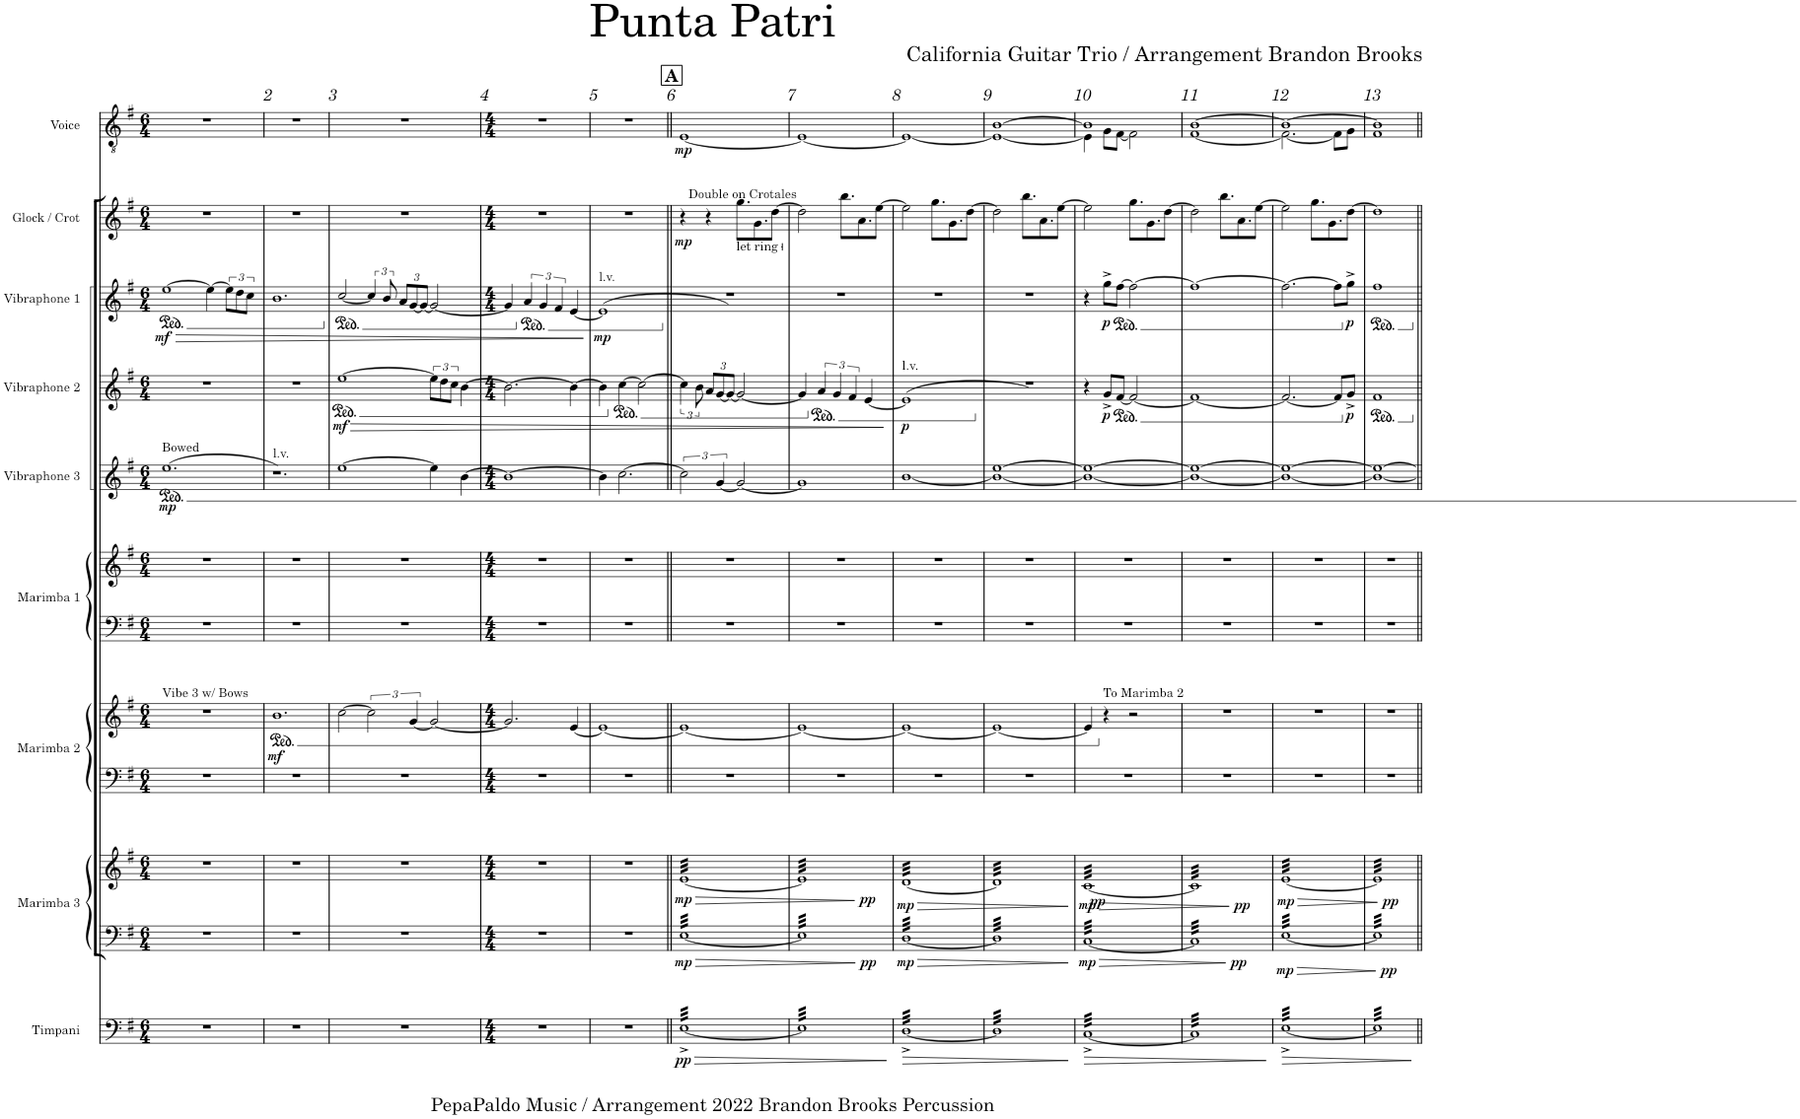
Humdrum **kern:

**kern	**dynam	**kern	**kern	**dynam	**kern	**kern	**dynam	**kern	**kern	**kern	**dynam	**kern	**dynam	**kern	**dynam	**kern	**dynam	**kern	**dynam
*part9	*part9	*part8	*part8	*part8	*part7	*part7	*part7	*part6	*part6	*part5	*part5	*part4	*part4	*part3	*part3	*part2	*part2	*part1	*part1
*staff12	*staff12	*staff11	*staff10	*staff10/11	*staff9	*staff8	*staff8/9	*staff7	*staff6	*staff5	*staff5	*staff4	*staff4	*staff3	*staff3	*staff2	*staff2	*staff1	*staff1
*I"Timpani	*	*I"Marimba 3	*	*	*I"Marimba 2	*	*	*I"Marimba 1	*	*I"Vibraphone 3	*	*I"Vibraphone 2	*	*I"Vibraphone 1	*	*I"Glock / Crot	*	*I"Voice	*
*I'Timp.	*	*I'Mrm. 3	*	*	*I'Mrm. 2	*	*	*I'Mrm. 1	*	*I'Vib. 3	*	*I'Vib. 2	*	*I'Vib. 1	*	*I'Glock / Crot	*	*I'V.	*
*clefF4	*	*clefF4	*clefG2	*	*clefF4	*clefG2	*	*clefF4	*clefG2	*clefG2	*	*clefG2	*	*clefG2	*	*clefG2	*	*clefGv2	*
*	*	*	*	*	*	*	*	*	*	*	*	*	*	*	*	*Trd-14c-24	*	*	*
*k[f#]	*	*k[f#]	*k[f#]	*	*k[f#]	*k[f#]	*	*k[f#]	*k[f#]	*k[f#]	*	*k[f#]	*	*k[f#]	*	*k[f#]	*	*k[f#]	*
*M6/4	*	*M6/4	*M6/4	*	*M6/4	*M6/4	*	*M6/4	*M6/4	*M6/4	*	*M6/4	*	*M6/4	*	*M6/4	*	*M6/4	*
*	*	*	*	*	*	*	*	*	*	*	*	*	*	*ped	*	*	*	*	*
=1	=1	=1	=1	=1	=1	=1	=1	=1	=1	=1	=1	=1	=1	=1	=1	=1	=1	=1	=1
!	!	!	!	!	!	!	!	!	!	!LO:TX:a:t=Bowed	!	!	!	!	!	!	!	!	!
!	!	!	!	!	!	!LO:TX:a:t=Vibe 3 w/ Bows	!	!	!	!	!	!	!	!	!	!	!	!	!
!	!	!	!	!	!	!	!	!	!	!	!LO:DY:b	!	!	!	!LO:DY:b	!	!	!	!
1.r	.	1.r	1.r	.	1.r	1.r	.	1.r	1.r	(>1.ee	mp	1.r	.	[1ee	mf	1.r	.	1.r	.
!	!	!	!	!	!	!	!	!	!	!	!	!	!	!	!LO:HP:b	!	!	!	!
.	.	.	.	.	.	.	.	.	.	.	.	.	.	4ee\_	>	.	.	.	.
.	.	.	.	.	.	.	.	.	.	.	.	.	.	12ee\L]	.	.	.	.	.
.	.	.	.	.	.	.	.	.	.	.	.	.	.	12dd\	.	.	.	.	.
.	.	.	.	.	.	.	.	.	.	.	.	.	.	12cc\J	.	.	.	.	.
=2	=2	=2	=2	=2	=2	=2	=2	=2	=2	=2	=2	=2	=2	=2	=2	=2	=2	=2	=2
*	*	*	*	*	*	*ped	*	*	*	*	*	*	*	*	*	*	*	*	*
!	!	!	!	!	!	!	!	!	!	!LO:TX:a:t=l.v.	!	!	!	!	!	!	!	!	!
!	!	!	!	!	!	!	!LO:DY:b	!	!	!	!	!	!	!	!	!	!	!	!
1.r	.	1.r	1.r	.	1.r	1.b	mf	1.r	1.r	1.r)	.	1.r	.	1.b	.	1.r	.	1.r	.
=3	=3	=3	=3	=3	=3	=3	=3	=3	=3	=3	=3	=3	=3	=3	=3	=3	=3	=3	=3
*	*	*	*	*	*	*	*	*	*	*	*	*ped	*	*	*	*	*	*	*
*	*	*	*	*	*	*	*	*	*	*	*	*	*	*Xped	*	*	*	*	*
*	*	*	*	*	*	*	*	*	*	*	*	*	*	*ped	*	*	*	*	*
!	!	!	!	!	!	!	!	!	!	!	!	!	!LO:DY:b	!	!	!	!	!	!
1.r	.	1.r	1.r	.	1.r	[2cc\	.	1.r	1.r	[1ee	.	[1ee	mf	[2cc/	.	1.r	.	1.r	.
.	.	.	.	.	.	3cc\]	.	.	.	.	.	.	.	6cc/]	.	.	.	.	.
.	.	.	.	.	.	.	.	.	.	.	.	.	.	12b/	.	.	.	.	.
*	*	*	*	*	*	*	*	*	*	*	*	*	*	*Xbrackettup	*	*	*	*	*
.	.	.	.	.	.	.	.	.	.	.	.	.	.	12a/L	.	.	.	.	.
.	.	.	.	.	.	[6g/	.	.	.	.	.	.	.	[12g/	.	.	.	.	.
.	.	.	.	.	.	.	.	.	.	.	.	.	.	12g/J_	.	.	.	.	.
!	!	!	!	!	!	!	!	!	!	!	!	!	!LO:HP:b	!	!	!	!	!	!
.	.	.	.	.	.	2g/_	.	.	.	4ee\]	.	12ee\L]	>	2g/_	.	.	.	.	.
.	.	.	.	.	.	.	.	.	.	.	.	12dd\	.	.	.	.	.	.	.
.	.	.	.	.	.	.	.	.	.	.	.	12cc\J	.	.	.	.	.	.	.
.	.	.	.	.	.	.	.	.	.	[4b\	.	[4b\	.	.	.	.	.	.	.
=4	=4	=4	=4	=4	=4	=4	=4	=4	=4	=4	=4	=4	=4	=4	=4	=4	=4	=4	=4
*M4/4	*	*M4/4	*M4/4	*	*M4/4	*M4/4	*	*M4/4	*M4/4	*M4/4	*	*M4/4	*	*M4/4	*	*M4/4	*	*M4/4	*
1r	.	1r	1r	.	1r	2.g/]	.	1r	1r	1b_	.	2.b\_	.	4g/]	.	1r	.	1r	.
*	*	*	*	*	*	*	*	*	*	*	*	*	*	*Xped	*	*	*	*	*
*	*	*	*	*	*	*	*	*	*	*	*	*	*	*ped	*	*	*	*	*
*	*	*	*	*	*	*	*	*	*	*	*	*	*	*brackettup	*	*	*	*	*
.	.	.	.	.	.	.	.	.	.	.	.	.	.	6a/	.	.	.	.	.
.	.	.	.	.	.	.	.	.	.	.	.	.	.	6g/	.	.	.	.	.
.	.	.	.	.	.	.	.	.	.	.	.	.	.	6f#/	.	.	.	.	.
.	.	.	.	.	.	[4e/	.	.	.	.	.	4b\_	.	[4e/	.	.	.	.	.
.	.	.	.	.	.	.	.	.	.	.	.	.	.	.	]	.	.	.	.
=5	=5	=5	=5	=5	=5	=5	=5	=5	=5	=5	=5	=5	=5	=5	=5	=5	=5	=5	=5
!	!	!	!	!	!	!	!	!	!	!	!	!	!	!LO:TX:a:t=l.v.	!	!	!	!	!
!	!	!	!	!	!	!	!	!	!	!	!	!	!	!	!LO:DY:b	!	!	!	!
1r	.	1r	1r	.	1r	1e_	.	1r	1r	4b\]	.	4b\]	.	(>1e]	mp	1r	.	1r	.
*	*	*	*	*	*	*	*	*	*	*	*	*Xped	*	*	*	*	*	*	*
*	*	*	*	*	*	*	*	*	*	*	*	*ped	*	*	*	*	*	*	*
.	.	.	.	.	.	.	.	.	.	[2.cc\	.	[4cc\	.	.	.	.	.	.	.
.	.	.	.	.	.	.	.	.	.	.	.	2cc\_	.	.	.	.	.	.	.
!!LO:REH:place=s1:a:B:cj:fs=14:t=A
=6||	=6||	=6||	=6||	=6||	=6||	=6||	=6||	=6||	=6||	=6||	=6||	=6||	=6||	=6||	=6||	=6||	=6||	=6||	=6||
!	!LO:HP:b	!	!	!LO:HP:b	!	!	!	!	!	!	!	!	!	!	!	!	!	!	!
*	*	*	*	*	*	*	*	*	*	*	*	*	*	*Xped	*	*	*	*	*
*	*	*	*	*	*	*	*	*	*	*	*	*	*	*	*	*	*	*^	*
!	!LO:DY:n=1:b	!	!	!LO:DY:n=1:b=2	!	!	!	!	!	!	!	!	!	!	!	!	!	!	!	!
!	!	!	!	!LO:DY:n=2:b	!	!	!	!	!	!	!	!	!	!	!	!	!LO:DY:b	!	!	!LO:DY:b
*tremolo	*	*	*	*	*	*	*	*	*	*	*	*	*	*	*	*	*	*	*	*
*	*	*tremolo	*	*	*	*	*	*	*	*	*	*	*	*	*	*	*	*	*	*
*	*	*	*tremolo	*	*	*	*	*	*	*	*	*	*	*	*	*	*	*	*	*
[32E^LLL	> pp	[32ELLL	[32eLLL	> mp mp	1r	1e_	.	1r	1r	3cc\]	.	6cc\]	.	1r)	.	4r	mp	1ryy	[1E	mp
32E^	.	32E	32e	.	.	.	.	.	.	.	.	.	.	.	.	.	.	.	.	.
32E^	.	32E	32e	.	.	.	.	.	.	.	.	.	.	.	.	.	.	.	.	.
32E^	.	32E	32e	.	.	.	.	.	.	.	.	.	.	.	.	.	.	.	.	.
32E^	.	32E	32e	.	.	.	.	.	.	.	.	.	.	.	.	.	.	.	.	.
32E^	.	32E	32e	.	.	.	.	.	.	.	.	.	.	.	.	.	.	.	.	.
.	.	.	.	.	.	.	.	.	.	.	.	12b\	.	.	.	.	.	.	.	.
32E^	.	32E	32e	.	.	.	.	.	.	.	.	.	.	.	.	.	.	.	.	.
32E^	.	32E	32e	.	.	.	.	.	.	.	.	.	.	.	.	.	.	.	.	.
*	*	*	*	*	*	*	*	*	*	*	*	*Xbrackettup	*	*	*	*	*	*	*	*
32E^	.	32E	32e	.	.	.	.	.	.	.	.	12a/L	.	.	.	4r	.	.	.	.
32E^	.	32E	32e	.	.	.	.	.	.	.	.	.	.	.	.	.	.	.	.	.
32E^	.	32E	32e	.	.	.	.	.	.	.	.	.	.	.	.	.	.	.	.	.
.	.	.	.	.	.	.	.	.	.	[6g/	.	[12g/	.	.	.	.	.	.	.	.
32E^	.	32E	32e	.	.	.	.	.	.	.	.	.	.	.	.	.	.	.	.	.
32E^	.	32E	32e	.	.	.	.	.	.	.	.	.	.	.	.	.	.	.	.	.
32E^	.	32E	32e	.	.	.	.	.	.	.	.	.	.	.	.	.	.	.	.	.
.	.	.	.	.	.	.	.	.	.	.	.	12g/J_	.	.	.	.	.	.	.	.
32E^	.	32E	32e	.	.	.	.	.	.	.	.	.	.	.	.	.	.	.	.	.
32E^	.	32E	32e	.	.	.	.	.	.	.	.	.	.	.	.	.	.	.	.	.
!	!	!	!	!	!	!	!	!	!	!	!	!	!	!	!	!LO:TX:a:t=Double on Crotales	!	!	!	!
!	!	!	!	!	!	!	!	!	!	!	!	!	!	!	!	!LO:TX:b:t=let ring	!	!	!	!
32E^	.	32E	32e	.	.	.	.	.	.	2g/_	.	2g/_	.	.	.	8.gg\L	.	.	.	.
32E^	.	32E	32e	.	.	.	.	.	.	.	.	.	.	.	.	.	.	.	.	.
32E^	.	32E	32e	.	.	.	.	.	.	.	.	.	.	.	.	.	.	.	.	.
32E^	.	32E	32e	.	.	.	.	.	.	.	.	.	.	.	.	.	.	.	.	.
32E^	.	32E	32e	.	.	.	.	.	.	.	.	.	.	.	.	.	.	.	.	.
32E^	.	32E	32e	.	.	.	.	.	.	.	.	.	.	.	.	.	.	.	.	.
32E^	.	32E	32e	.	.	.	.	.	.	.	.	.	.	.	.	8.g\	.	.	.	.
32E^	.	32E	32e	.	.	.	.	.	.	.	.	.	.	.	.	.	.	.	.	.
32E^	.	32E	32e	.	.	.	.	.	.	.	.	.	.	.	.	.	.	.	.	.
32E^	.	32E	32e	.	.	.	.	.	.	.	.	.	.	.	.	.	.	.	.	.
32E^	.	32E	32e	.	.	.	.	.	.	.	.	.	.	.	.	.	.	.	.	.
32E^	.	32E	32e	.	.	.	.	.	.	.	.	.	.	.	.	.	.	.	.	.
32E^	.	32E	32e	.	.	.	.	.	.	.	.	.	.	.	.	[8dd\J	.	.	.	.
32E^	.	32E	32e	.	.	.	.	.	.	.	.	.	.	.	.	.	.	.	.	.
32E^	.	32E	32e	.	.	.	.	.	.	.	.	.	.	.	.	.	.	.	.	.
32E^JJJ	.	32EJJJ	32eJJJ	.	.	.	.	.	.	.	.	.	.	.	.	.	.	.	.	.
*	*	*	*	*	*	*	*	*	*	*	*	*	*	*	*	*	*	*v	*v	*
.	.	.	.	]	.	.	.	.	.	.	.	.	.	.	.	.	.	.	.
=7	=7	=7	=7	=7	=7	=7	=7	=7	=7	=7	=7	=7	=7	=7	=7	=7	=7	=7	=7
*	*	*	*	*	*	*	*	*	*	*	*	*	*	*	*	*	*	*^	*
!	!	!	!	!LO:DY:b=2	!	!	!	!	!	!	!	!	!	!	!	!	!	!	!	!
!	!	!	!	!LO:DY:n=1:b	!	!	!	!	!	!	!	!	!	!	!	!	!	!	!	!
32E]LLL	.	32E]LLL	32e]LLL	pp pp	1r	1e_	.	1r	1r	1g]	.	4g/]	.	1r	.	2dd\]	.	1ryy	1E_	.
32E	.	32E	32e	.	.	.	.	.	.	.	.	.	.	.	.	.	.	.	.	.
32E	.	32E	32e	.	.	.	.	.	.	.	.	.	.	.	.	.	.	.	.	.
32E	.	32E	32e	.	.	.	.	.	.	.	.	.	.	.	.	.	.	.	.	.
32E	.	32E	32e	.	.	.	.	.	.	.	.	.	.	.	.	.	.	.	.	.
32E	.	32E	32e	.	.	.	.	.	.	.	.	.	.	.	.	.	.	.	.	.
32E	.	32E	32e	.	.	.	.	.	.	.	.	.	.	.	.	.	.	.	.	.
32E	.	32E	32e	.	.	.	.	.	.	.	.	.	.	.	.	.	.	.	.	.
*	*	*	*	*	*	*	*	*	*	*	*	*Xped	*	*	*	*	*	*	*	*
*	*	*	*	*	*	*	*	*	*	*	*	*ped	*	*	*	*	*	*	*	*
*	*	*	*	*	*	*	*	*	*	*	*	*brackettup	*	*	*	*	*	*	*	*
32E	.	32E	32e	.	.	.	.	.	.	.	.	6a/	.	.	.	.	.	.	.	.
32E	.	32E	32e	.	.	.	.	.	.	.	.	.	.	.	.	.	.	.	.	.
32E	.	32E	32e	.	.	.	.	.	.	.	.	.	.	.	.	.	.	.	.	.
32E	.	32E	32e	.	.	.	.	.	.	.	.	.	.	.	.	.	.	.	.	.
32E	.	32E	32e	.	.	.	.	.	.	.	.	.	.	.	.	.	.	.	.	.
32E	.	32E	32e	.	.	.	.	.	.	.	.	.	.	.	.	.	.	.	.	.
.	.	.	.	.	.	.	.	.	.	.	.	6g/	.	.	.	.	.	.	.	.
32E	.	32E	32e	.	.	.	.	.	.	.	.	.	.	.	.	.	.	.	.	.
32E	.	32E	32e	.	.	.	.	.	.	.	.	.	.	.	.	.	.	.	.	.
32E	.	32E	32e	.	.	.	.	.	.	.	.	.	.	.	.	8.bb\L	.	.	.	.
32E	.	32E	32e	.	.	.	.	.	.	.	.	.	.	.	.	.	.	.	.	.
32E	.	32E	32e	.	.	.	.	.	.	.	.	.	.	.	.	.	.	.	.	.
.	.	.	.	.	.	.	.	.	.	.	.	6f#/	.	.	.	.	.	.	.	.
32E	.	32E	32e	.	.	.	.	.	.	.	.	.	.	.	.	.	.	.	.	.
32E	.	32E	32e	.	.	.	.	.	.	.	.	.	.	.	.	.	.	.	.	.
32E	.	32E	32e	.	.	.	.	.	.	.	.	.	.	.	.	.	.	.	.	.
32E	.	32E	32e	.	.	.	.	.	.	.	.	.	.	.	.	8.a\	.	.	.	.
32E	.	32E	32e	.	.	.	.	.	.	.	.	.	.	.	.	.	.	.	.	.
32E	.	32E	32e	.	.	.	.	.	.	.	.	[4e/	.	.	.	.	.	.	.	.
32E	.	32E	32e	.	.	.	.	.	.	.	.	.	.	.	.	.	.	.	.	.
32E	.	32E	32e	.	.	.	.	.	.	.	.	.	.	.	.	.	.	.	.	.
32E	.	32E	32e	.	.	.	.	.	.	.	.	.	.	.	.	.	.	.	.	.
32E	.	32E	32e	.	.	.	.	.	.	.	.	.	.	.	.	[8ee\J	.	.	.	.
32E	.	32E	32e	.	.	.	.	.	.	.	.	.	.	.	.	.	.	.	.	.
32E	.	32E	32e	.	.	.	.	.	.	.	.	.	.	.	.	.	.	.	.	.
32EJJJ	.	32EJJJ	32eJJJ	.	.	.	.	.	.	.	.	.	.	.	.	.	.	.	.	.
*	*	*	*	*	*	*	*	*	*	*	*	*	*	*	*	*	*	*v	*v	*
.	]	.	.	.	.	.	.	.	.	.	.	.	]	.	.	.	.	.	.
=8	=8	=8	=8	=8	=8	=8	=8	=8	=8	=8	=8	=8	=8	=8	=8	=8	=8	=8	=8
!	!	!	!	!	!	!	!	!	!	!	!	!LO:TX:a:t=l.v.	!	!	!	!	!	!	!
!	!LO:HP:b	!	!	!LO:HP:b	!	!	!	!	!	!	!	!	!	!	!	!	!	!	!
*	*	*	*	*	*	*	*	*	*	*	*	*	*	*	*	*	*	*^	*
!	!	!	!	!LO:DY:n=1:b=2	!	!	!	!	!	!	!	!	!	!	!	!	!	!	!	!
!	!	!	!	!LO:DY:n=2:b	!	!	!	!	!	!	!	!	!LO:DY:b	!	!	!	!	!	!	!
[32D^LLL	>	[32DLLL	[32dLLL	> mp mp	1r	1e_	.	1r	1r	[<1b	.	(>1e]	p	1r	.	2ee\]	.	1ryy	1E_	.
32D^	.	32D	32d	.	.	.	.	.	.	.	.	.	.	.	.	.	.	.	.	.
32D^	.	32D	32d	.	.	.	.	.	.	.	.	.	.	.	.	.	.	.	.	.
32D^	.	32D	32d	.	.	.	.	.	.	.	.	.	.	.	.	.	.	.	.	.
32D^	.	32D	32d	.	.	.	.	.	.	.	.	.	.	.	.	.	.	.	.	.
32D^	.	32D	32d	.	.	.	.	.	.	.	.	.	.	.	.	.	.	.	.	.
32D^	.	32D	32d	.	.	.	.	.	.	.	.	.	.	.	.	.	.	.	.	.
32D^	.	32D	32d	.	.	.	.	.	.	.	.	.	.	.	.	.	.	.	.	.
32D^	.	32D	32d	.	.	.	.	.	.	.	.	.	.	.	.	.	.	.	.	.
32D^	.	32D	32d	.	.	.	.	.	.	.	.	.	.	.	.	.	.	.	.	.
32D^	.	32D	32d	.	.	.	.	.	.	.	.	.	.	.	.	.	.	.	.	.
32D^	.	32D	32d	.	.	.	.	.	.	.	.	.	.	.	.	.	.	.	.	.
32D^	.	32D	32d	.	.	.	.	.	.	.	.	.	.	.	.	.	.	.	.	.
32D^	.	32D	32d	.	.	.	.	.	.	.	.	.	.	.	.	.	.	.	.	.
32D^	.	32D	32d	.	.	.	.	.	.	.	.	.	.	.	.	.	.	.	.	.
32D^	.	32D	32d	.	.	.	.	.	.	.	.	.	.	.	.	.	.	.	.	.
32D^	.	32D	32d	.	.	.	.	.	.	.	.	.	.	.	.	8.gg\L	.	.	.	.
32D^	.	32D	32d	.	.	.	.	.	.	.	.	.	.	.	.	.	.	.	.	.
32D^	.	32D	32d	.	.	.	.	.	.	.	.	.	.	.	.	.	.	.	.	.
32D^	.	32D	32d	.	.	.	.	.	.	.	.	.	.	.	.	.	.	.	.	.
32D^	.	32D	32d	.	.	.	.	.	.	.	.	.	.	.	.	.	.	.	.	.
32D^	.	32D	32d	.	.	.	.	.	.	.	.	.	.	.	.	.	.	.	.	.
32D^	.	32D	32d	.	.	.	.	.	.	.	.	.	.	.	.	8.g\	.	.	.	.
32D^	.	32D	32d	.	.	.	.	.	.	.	.	.	.	.	.	.	.	.	.	.
32D^	.	32D	32d	.	.	.	.	.	.	.	.	.	.	.	.	.	.	.	.	.
32D^	.	32D	32d	.	.	.	.	.	.	.	.	.	.	.	.	.	.	.	.	.
32D^	.	32D	32d	.	.	.	.	.	.	.	.	.	.	.	.	.	.	.	.	.
32D^	.	32D	32d	.	.	.	.	.	.	.	.	.	.	.	.	.	.	.	.	.
32D^	.	32D	32d	.	.	.	.	.	.	.	.	.	.	.	.	[8dd\J	.	.	.	.
32D^	.	32D	32d	.	.	.	.	.	.	.	.	.	.	.	.	.	.	.	.	.
32D^	.	32D	32d	.	.	.	.	.	.	.	.	.	.	.	.	.	.	.	.	.
32D^JJJ	.	32DJJJ	32dJJJ	.	.	.	.	.	.	.	.	.	.	.	.	.	.	.	.	.
=9	=9	=9	=9	=9	=9	=9	=9	=9	=9	=9	=9	=9	=9	=9	=9	=9	=9	=9	=9	=9
*	*	*	*	*	*	*	*	*	*	*	*	*Xped	*	*	*	*	*	*	*	*
!	!	!	!	!LO:DY:b	!	!	!	!	!	!	!	!	!	!	!	!	!	!	!	!
32D]LLL	.	32D]LLL	32d]LLL	pp	1r	1e_	.	1r	1r	1b_ [1ee	.	1r)	.	1r	.	2dd\]	.	1ryy	1E_ [>1B	.
32D	.	32D	32d	.	.	.	.	.	.	.	.	.	.	.	.	.	.	.	.	.
32D	.	32D	32d	.	.	.	.	.	.	.	.	.	.	.	.	.	.	.	.	.
32D	.	32D	32d	.	.	.	.	.	.	.	.	.	.	.	.	.	.	.	.	.
32D	.	32D	32d	.	.	.	.	.	.	.	.	.	.	.	.	.	.	.	.	.
32D	.	32D	32d	.	.	.	.	.	.	.	.	.	.	.	.	.	.	.	.	.
32D	.	32D	32d	.	.	.	.	.	.	.	.	.	.	.	.	.	.	.	.	.
32D	.	32D	32d	.	.	.	.	.	.	.	.	.	.	.	.	.	.	.	.	.
32D	.	32D	32d	.	.	.	.	.	.	.	.	.	.	.	.	.	.	.	.	.
32D	.	32D	32d	.	.	.	.	.	.	.	.	.	.	.	.	.	.	.	.	.
32D	.	32D	32d	.	.	.	.	.	.	.	.	.	.	.	.	.	.	.	.	.
32D	.	32D	32d	.	.	.	.	.	.	.	.	.	.	.	.	.	.	.	.	.
32D	.	32D	32d	.	.	.	.	.	.	.	.	.	.	.	.	.	.	.	.	.
32D	.	32D	32d	.	.	.	.	.	.	.	.	.	.	.	.	.	.	.	.	.
32D	.	32D	32d	.	.	.	.	.	.	.	.	.	.	.	.	.	.	.	.	.
32D	.	32D	32d	.	.	.	.	.	.	.	.	.	.	.	.	.	.	.	.	.
32D	.	32D	32d	.	.	.	.	.	.	.	.	.	.	.	.	8.bb\L	.	.	.	.
32D	.	32D	32d	.	.	.	.	.	.	.	.	.	.	.	.	.	.	.	.	.
32D	.	32D	32d	.	.	.	.	.	.	.	.	.	.	.	.	.	.	.	.	.
32D	.	32D	32d	.	.	.	.	.	.	.	.	.	.	.	.	.	.	.	.	.
32D	.	32D	32d	.	.	.	.	.	.	.	.	.	.	.	.	.	.	.	.	.
32D	.	32D	32d	.	.	.	.	.	.	.	.	.	.	.	.	.	.	.	.	.
32D	.	32D	32d	.	.	.	.	.	.	.	.	.	.	.	.	8.a\	.	.	.	.
32D	.	32D	32d	.	.	.	.	.	.	.	.	.	.	.	.	.	.	.	.	.
32D	.	32D	32d	.	.	.	.	.	.	.	.	.	.	.	.	.	.	.	.	.
32D	.	32D	32d	.	.	.	.	.	.	.	.	.	.	.	.	.	.	.	.	.
32D	.	32D	32d	.	.	.	.	.	.	.	.	.	.	.	.	.	.	.	.	.
32D	.	32D	32d	.	.	.	.	.	.	.	.	.	.	.	.	.	.	.	.	.
32D	.	32D	32d	.	.	.	.	.	.	.	.	.	.	.	.	[8ee\J	.	.	.	.
32D	.	32D	32d	.	.	.	.	.	.	.	.	.	.	.	.	.	.	.	.	.
32D	.	32D	32d	.	.	.	.	.	.	.	.	.	.	.	.	.	.	.	.	.
32DJJJ	.	32DJJJ	32dJJJ	.	.	.	.	.	.	.	.	.	.	.	.	.	.	.	.	.
*	*	*	*	*	*	*	*	*	*	*	*	*	*	*	*	*	*	*v	*v	*
.	]	.	.	]	.	.	.	.	.	.	.	.	.	.	.	.	.	.	.
=10	=10	=10	=10	=10	=10	=10	=10	=10	=10	=10	=10	=10	=10	=10	=10	=10	=10	=10	=10
!	!LO:HP:b	!	!	!LO:HP:b	!	!	!	!	!	!	!	!	!	!	!	!	!	!	!
*	*	*	*	*	*	*	*	*	*	*	*	*	*	*	*	*	*	*^	*
!	!	!	!	!LO:DY:n=1:b=2	!	!	!	!	!	!	!	!	!	!	!	!	!	!	!	!
!	!	!	!	!LO:DY:n=2:b	!	!	!	!	!	!	!	!	!	!	!	!	!	!	!	!
[32C^LLL	>	[32CLLL	[32cLLL	> mp mp	1r	4e/]	.	1r	1r	1b_ 1ee_	.	4r	.	4r	.	2ee\]	.	1B]	4E\]	.
32C^	.	32C	32c	.	.	.	.	.	.	.	.	.	.	.	.	.	.	.	.	.
32C^	.	32C	32c	.	.	.	.	.	.	.	.	.	.	.	.	.	.	.	.	.
32C^	.	32C	32c	.	.	.	.	.	.	.	.	.	.	.	.	.	.	.	.	.
32C^	.	32C	32c	.	.	.	.	.	.	.	.	.	.	.	.	.	.	.	.	.
32C^	.	32C	32c	.	.	.	.	.	.	.	.	.	.	.	.	.	.	.	.	.
32C^	.	32C	32c	.	.	.	.	.	.	.	.	.	.	.	.	.	.	.	.	.
32C^	.	32C	32c	.	.	.	.	.	.	.	.	.	.	.	.	.	.	.	.	.
*	*	*	*	*	*	*Xped	*	*	*	*	*	*	*	*	*	*	*	*	*	*
!	!	!	!	!	!	!LO:TX:a:t=To Marimba 2	!	!	!	!	!	!	!	!	!	!	!	!	!	!
!	!	!	!	!	!	!	!	!	!	!	!	!	!LO:DY:b	!	!LO:DY:b	!	!	!	!	!
32C^	.	32C	32c	.	.	4r	.	.	.	.	.	8g^/L	p	8gg^\L	p	.	.	.	8G\L	.
32C^	.	32C	32c	.	.	.	.	.	.	.	.	.	.	.	.	.	.	.	.	.
32C^	.	32C	32c	.	.	.	.	.	.	.	.	.	.	.	.	.	.	.	.	.
32C^	.	32C	32c	.	.	.	.	.	.	.	.	.	.	.	.	.	.	.	.	.
*	*	*	*	*	*	*	*	*	*	*	*	*ped	*	*	*	*	*	*	*	*
*	*	*	*	*	*	*	*	*	*	*	*	*	*	*ped	*	*	*	*	*	*
32C^	.	32C	32c	.	.	.	.	.	.	.	.	[8f#/J	.	[8ff#\J	.	.	.	.	[8F#\J	.
32C^	.	32C	32c	.	.	.	.	.	.	.	.	.	.	.	.	.	.	.	.	.
32C^	.	32C	32c	.	.	.	.	.	.	.	.	.	.	.	.	.	.	.	.	.
32C^	.	32C	32c	.	.	.	.	.	.	.	.	.	.	.	.	.	.	.	.	.
32C^	.	32C	32c	.	.	2r	.	.	.	.	.	2f#/_	.	2ff#\_	.	8.gg\L	.	.	2F#\]	.
32C^	.	32C	32c	.	.	.	.	.	.	.	.	.	.	.	.	.	.	.	.	.
32C^	.	32C	32c	.	.	.	.	.	.	.	.	.	.	.	.	.	.	.	.	.
32C^	.	32C	32c	.	.	.	.	.	.	.	.	.	.	.	.	.	.	.	.	.
32C^	.	32C	32c	.	.	.	.	.	.	.	.	.	.	.	.	.	.	.	.	.
32C^	.	32C	32c	.	.	.	.	.	.	.	.	.	.	.	.	.	.	.	.	.
32C^	.	32C	32c	.	.	.	.	.	.	.	.	.	.	.	.	8.g\	.	.	.	.
32C^	.	32C	32c	.	.	.	.	.	.	.	.	.	.	.	.	.	.	.	.	.
32C^	.	32C	32c	.	.	.	.	.	.	.	.	.	.	.	.	.	.	.	.	.
32C^	.	32C	32c	.	.	.	.	.	.	.	.	.	.	.	.	.	.	.	.	.
32C^	.	32C	32c	.	.	.	.	.	.	.	.	.	.	.	.	.	.	.	.	.
32C^	.	32C	32c	.	.	.	.	.	.	.	.	.	.	.	.	.	.	.	.	.
32C^	.	32C	32c	.	.	.	.	.	.	.	.	.	.	.	.	[8dd\J	.	.	.	.
32C^	.	32C	32c	.	.	.	.	.	.	.	.	.	.	.	.	.	.	.	.	.
32C^	.	32C	32c	.	.	.	.	.	.	.	.	.	.	.	.	.	.	.	.	.
32C^JJJ	.	32CJJJ	32cJJJ	.	.	.	.	.	.	.	.	.	.	.	.	.	.	.	.	.
*	*	*	*	*	*	*	*	*	*	*	*	*	*	*	*	*	*	*v	*v	*
.	.	.	.	]	.	.	.	.	.	.	.	.	.	.	.	.	.	.	.
=11	=11	=11	=11	=11	=11	=11	=11	=11	=11	=11	=11	=11	=11	=11	=11	=11	=11	=11	=11
*	*	*	*	*	*	*	*	*	*	*	*	*	*	*	*	*	*	*^	*
!	!	!	!	!LO:DY:b=2	!	!	!	!	!	!	!	!	!	!	!	!	!	!	!	!
!	!	!	!	!LO:DY:n=1:b	!	!	!	!	!	!	!	!	!	!	!	!	!	!	!	!
32C]LLL	.	32C]LLL	32c]LLL	pp pp	1r	1r	.	1r	1r	1b_ 1ee_	.	1f#_	.	1ff#_	.	2dd\]	.	[1B	[1F#	.
32C	.	32C	32c	.	.	.	.	.	.	.	.	.	.	.	.	.	.	.	.	.
32C	.	32C	32c	.	.	.	.	.	.	.	.	.	.	.	.	.	.	.	.	.
32C	.	32C	32c	.	.	.	.	.	.	.	.	.	.	.	.	.	.	.	.	.
32C	.	32C	32c	.	.	.	.	.	.	.	.	.	.	.	.	.	.	.	.	.
32C	.	32C	32c	.	.	.	.	.	.	.	.	.	.	.	.	.	.	.	.	.
32C	.	32C	32c	.	.	.	.	.	.	.	.	.	.	.	.	.	.	.	.	.
32C	.	32C	32c	.	.	.	.	.	.	.	.	.	.	.	.	.	.	.	.	.
32C	.	32C	32c	.	.	.	.	.	.	.	.	.	.	.	.	.	.	.	.	.
32C	.	32C	32c	.	.	.	.	.	.	.	.	.	.	.	.	.	.	.	.	.
32C	.	32C	32c	.	.	.	.	.	.	.	.	.	.	.	.	.	.	.	.	.
32C	.	32C	32c	.	.	.	.	.	.	.	.	.	.	.	.	.	.	.	.	.
32C	.	32C	32c	.	.	.	.	.	.	.	.	.	.	.	.	.	.	.	.	.
32C	.	32C	32c	.	.	.	.	.	.	.	.	.	.	.	.	.	.	.	.	.
32C	.	32C	32c	.	.	.	.	.	.	.	.	.	.	.	.	.	.	.	.	.
32C	.	32C	32c	.	.	.	.	.	.	.	.	.	.	.	.	.	.	.	.	.
32C	.	32C	32c	.	.	.	.	.	.	.	.	.	.	.	.	8.bb\L	.	.	.	.
32C	.	32C	32c	.	.	.	.	.	.	.	.	.	.	.	.	.	.	.	.	.
32C	.	32C	32c	.	.	.	.	.	.	.	.	.	.	.	.	.	.	.	.	.
32C	.	32C	32c	.	.	.	.	.	.	.	.	.	.	.	.	.	.	.	.	.
32C	.	32C	32c	.	.	.	.	.	.	.	.	.	.	.	.	.	.	.	.	.
32C	.	32C	32c	.	.	.	.	.	.	.	.	.	.	.	.	.	.	.	.	.
32C	.	32C	32c	.	.	.	.	.	.	.	.	.	.	.	.	8.a\	.	.	.	.
32C	.	32C	32c	.	.	.	.	.	.	.	.	.	.	.	.	.	.	.	.	.
32C	.	32C	32c	.	.	.	.	.	.	.	.	.	.	.	.	.	.	.	.	.
32C	.	32C	32c	.	.	.	.	.	.	.	.	.	.	.	.	.	.	.	.	.
32C	.	32C	32c	.	.	.	.	.	.	.	.	.	.	.	.	.	.	.	.	.
32C	.	32C	32c	.	.	.	.	.	.	.	.	.	.	.	.	.	.	.	.	.
32C	.	32C	32c	.	.	.	.	.	.	.	.	.	.	.	.	[8ee\J	.	.	.	.
32C	.	32C	32c	.	.	.	.	.	.	.	.	.	.	.	.	.	.	.	.	.
32C	.	32C	32c	.	.	.	.	.	.	.	.	.	.	.	.	.	.	.	.	.
32CJJJ	.	32CJJJ	32cJJJ	.	.	.	.	.	.	.	.	.	.	.	.	.	.	.	.	.
*	*	*	*	*	*	*	*	*	*	*	*	*	*	*	*	*	*	*v	*v	*
.	]	.	.	.	.	.	.	.	.	.	.	.	.	.	.	.	.	.	.
=12	=12	=12	=12	=12	=12	=12	=12	=12	=12	=12	=12	=12	=12	=12	=12	=12	=12	=12	=12
!	!LO:HP:b	!	!	!LO:HP:b	!	!	!	!	!	!	!	!	!	!	!	!	!	!	!
*	*	*	*	*	*	*	*	*	*	*	*	*	*	*	*	*	*	*^	*
!	!	!	!	!LO:DY:n=1:b=2	!	!	!	!	!	!	!	!	!	!	!	!	!	!	!	!
!	!	!	!	!LO:DY:n=2:b	!	!	!	!	!	!	!	!	!	!	!	!	!	!	!	!
[32E^LLL	>	[32ELLL	[32eLLL	> mp mp	1r	1r	.	1r	1r	1b_ 1ee_	.	2.f#/_	.	2.ff#\_	.	2ee\]	.	1B_	2.F#\_	.
32E^	.	32E	32e	.	.	.	.	.	.	.	.	.	.	.	.	.	.	.	.	.
32E^	.	32E	32e	.	.	.	.	.	.	.	.	.	.	.	.	.	.	.	.	.
32E^	.	32E	32e	.	.	.	.	.	.	.	.	.	.	.	.	.	.	.	.	.
32E^	.	32E	32e	.	.	.	.	.	.	.	.	.	.	.	.	.	.	.	.	.
32E^	.	32E	32e	.	.	.	.	.	.	.	.	.	.	.	.	.	.	.	.	.
32E^	.	32E	32e	.	.	.	.	.	.	.	.	.	.	.	.	.	.	.	.	.
32E^	.	32E	32e	.	.	.	.	.	.	.	.	.	.	.	.	.	.	.	.	.
32E^	.	32E	32e	.	.	.	.	.	.	.	.	.	.	.	.	.	.	.	.	.
32E^	.	32E	32e	.	.	.	.	.	.	.	.	.	.	.	.	.	.	.	.	.
32E^	.	32E	32e	.	.	.	.	.	.	.	.	.	.	.	.	.	.	.	.	.
32E^	.	32E	32e	.	.	.	.	.	.	.	.	.	.	.	.	.	.	.	.	.
32E^	.	32E	32e	.	.	.	.	.	.	.	.	.	.	.	.	.	.	.	.	.
32E^	.	32E	32e	.	.	.	.	.	.	.	.	.	.	.	.	.	.	.	.	.
32E^	.	32E	32e	.	.	.	.	.	.	.	.	.	.	.	.	.	.	.	.	.
32E^	.	32E	32e	.	.	.	.	.	.	.	.	.	.	.	.	.	.	.	.	.
32E^	.	32E	32e	.	.	.	.	.	.	.	.	.	.	.	.	8.gg\L	.	.	.	.
32E^	.	32E	32e	.	.	.	.	.	.	.	.	.	.	.	.	.	.	.	.	.
32E^	.	32E	32e	.	.	.	.	.	.	.	.	.	.	.	.	.	.	.	.	.
32E^	.	32E	32e	.	.	.	.	.	.	.	.	.	.	.	.	.	.	.	.	.
32E^	.	32E	32e	.	.	.	.	.	.	.	.	.	.	.	.	.	.	.	.	.
32E^	.	32E	32e	.	.	.	.	.	.	.	.	.	.	.	.	.	.	.	.	.
32E^	.	32E	32e	.	.	.	.	.	.	.	.	.	.	.	.	8.g\	.	.	.	.
32E^	.	32E	32e	.	.	.	.	.	.	.	.	.	.	.	.	.	.	.	.	.
32E^	.	32E	32e	.	.	.	.	.	.	.	.	8f#/L]	.	8ff#\L]	.	.	.	.	8F#\L]	.
32E^	.	32E	32e	.	.	.	.	.	.	.	.	.	.	.	.	.	.	.	.	.
32E^	.	32E	32e	.	.	.	.	.	.	.	.	.	.	.	.	.	.	.	.	.
32E^	.	32E	32e	.	.	.	.	.	.	.	.	.	.	.	.	.	.	.	.	.
*	*	*	*	*	*	*	*	*	*	*	*	*Xped	*	*	*	*	*	*	*	*
*	*	*	*	*	*	*	*	*	*	*	*	*	*	*Xped	*	*	*	*	*	*
!	!	!	!	!	!	!	!	!	!	!	!	!	!LO:DY:b	!	!LO:DY:b	!	!	!	!	!
32E^	.	32E	32e	.	.	.	.	.	.	.	.	8g^/J	p	8gg^\J	p	[8dd\J	.	.	8G\J	.
32E^	.	32E	32e	.	.	.	.	.	.	.	.	.	.	.	.	.	.	.	.	.
32E^	.	32E	32e	.	.	.	.	.	.	.	.	.	.	.	.	.	.	.	.	.
32E^JJJ	.	32EJJJ	32eJJJ	.	.	.	.	.	.	.	.	.	.	.	.	.	.	.	.	.
*	*	*	*	*	*	*	*	*	*	*	*	*	*	*	*	*	*	*v	*v	*
.	.	.	.	]	.	.	.	.	.	.	.	.	.	.	.	.	.	.	.
=13	=13	=13	=13	=13	=13	=13	=13	=13	=13	=13	=13	=13	=13	=13	=13	=13	=13	=13	=13
*	*	*	*	*	*	*	*	*	*	*	*	*ped	*	*	*	*	*	*	*
*	*	*	*	*	*	*	*	*	*	*	*	*	*	*ped	*	*	*	*	*
*	*	*	*	*	*	*	*	*	*	*	*	*	*	*	*	*	*	*^	*
!	!	!	!	!LO:DY:b=2	!	!	!	!	!	!	!	!	!	!	!	!	!	!	!	!
!	!	!	!	!LO:DY:n=1:b	!	!	!	!	!	!	!	!	!	!	!	!	!	!	!	!
32E]LLL	.	32E]LLL	32e]LLL	pp pp	1r	1r	.	1r	1r	1b_ 1ee_	.	1f#	.	1ff#	.	1dd]	.	1B]	1F#	.
32E	.	32E	32e	.	.	.	.	.	.	.	.	.	.	.	.	.	.	.	.	.
32E	.	32E	32e	.	.	.	.	.	.	.	.	.	.	.	.	.	.	.	.	.
32E	.	32E	32e	.	.	.	.	.	.	.	.	.	.	.	.	.	.	.	.	.
32E	.	32E	32e	.	.	.	.	.	.	.	.	.	.	.	.	.	.	.	.	.
32E	.	32E	32e	.	.	.	.	.	.	.	.	.	.	.	.	.	.	.	.	.
32E	.	32E	32e	.	.	.	.	.	.	.	.	.	.	.	.	.	.	.	.	.
32E	.	32E	32e	.	.	.	.	.	.	.	.	.	.	.	.	.	.	.	.	.
32E	.	32E	32e	.	.	.	.	.	.	.	.	.	.	.	.	.	.	.	.	.
32E	.	32E	32e	.	.	.	.	.	.	.	.	.	.	.	.	.	.	.	.	.
32E	.	32E	32e	.	.	.	.	.	.	.	.	.	.	.	.	.	.	.	.	.
32E	.	32E	32e	.	.	.	.	.	.	.	.	.	.	.	.	.	.	.	.	.
32E	.	32E	32e	.	.	.	.	.	.	.	.	.	.	.	.	.	.	.	.	.
32E	.	32E	32e	.	.	.	.	.	.	.	.	.	.	.	.	.	.	.	.	.
32E	.	32E	32e	.	.	.	.	.	.	.	.	.	.	.	.	.	.	.	.	.
32E	.	32E	32e	.	.	.	.	.	.	.	.	.	.	.	.	.	.	.	.	.
32E	.	32E	32e	.	.	.	.	.	.	.	.	.	.	.	.	.	.	.	.	.
32E	.	32E	32e	.	.	.	.	.	.	.	.	.	.	.	.	.	.	.	.	.
32E	.	32E	32e	.	.	.	.	.	.	.	.	.	.	.	.	.	.	.	.	.
32E	.	32E	32e	.	.	.	.	.	.	.	.	.	.	.	.	.	.	.	.	.
32E	.	32E	32e	.	.	.	.	.	.	.	.	.	.	.	.	.	.	.	.	.
32E	.	32E	32e	.	.	.	.	.	.	.	.	.	.	.	.	.	.	.	.	.
32E	.	32E	32e	.	.	.	.	.	.	.	.	.	.	.	.	.	.	.	.	.
32E	.	32E	32e	.	.	.	.	.	.	.	.	.	.	.	.	.	.	.	.	.
32E	.	32E	32e	.	.	.	.	.	.	.	.	.	.	.	.	.	.	.	.	.
32E	.	32E	32e	.	.	.	.	.	.	.	.	.	.	.	.	.	.	.	.	.
32E	.	32E	32e	.	.	.	.	.	.	.	.	.	.	.	.	.	.	.	.	.
32E	.	32E	32e	.	.	.	.	.	.	.	.	.	.	.	.	.	.	.	.	.
32E	.	32E	32e	.	.	.	.	.	.	.	.	.	.	.	.	.	.	.	.	.
32E	.	32E	32e	.	.	.	.	.	.	.	.	.	.	.	.	.	.	.	.	.
32E	.	32E	32e	.	.	.	.	.	.	.	.	.	.	.	.	.	.	.	.	.
32EJJJ	.	32EJJJ	32eJJJ	.	.	.	.	.	.	.	.	.	.	.	.	.	.	.	.	.
*	*	*	*Xtremolo	*	*	*	*	*	*	*	*	*	*	*	*	*	*	*	*	*
*	*	*Xtremolo	*	*	*	*	*	*	*	*	*	*	*	*	*	*	*	*	*	*
*Xtremolo	*	*	*	*	*	*	*	*	*	*	*	*	*	*	*	*	*	*	*	*
*	*	*	*	*	*	*	*	*	*	*	*	*	*	*	*	*	*	*v	*v	*
.	]	.	.	.	.	.	.	.	.	.	.	.	.	.	.	.	.	.	.
*	*	*	*	*	*	*	*	*	*	*	*	*	*	*Xped	*	*	*	*	*
*	*	*	*	*	*	*	*	*	*	*	*	*Xped	*	*	*	*	*	*	*
=||	=||	=||	=||	=||	=||	=||	=||	=||	=||	=||	=||	=||	=||	=||	=||	=||	=||	=||	=||
*-	*-	*-	*-	*-	*-	*-	*-	*-	*-	*-	*-	*-	*-	*-	*-	*-	*-	*-	*-
